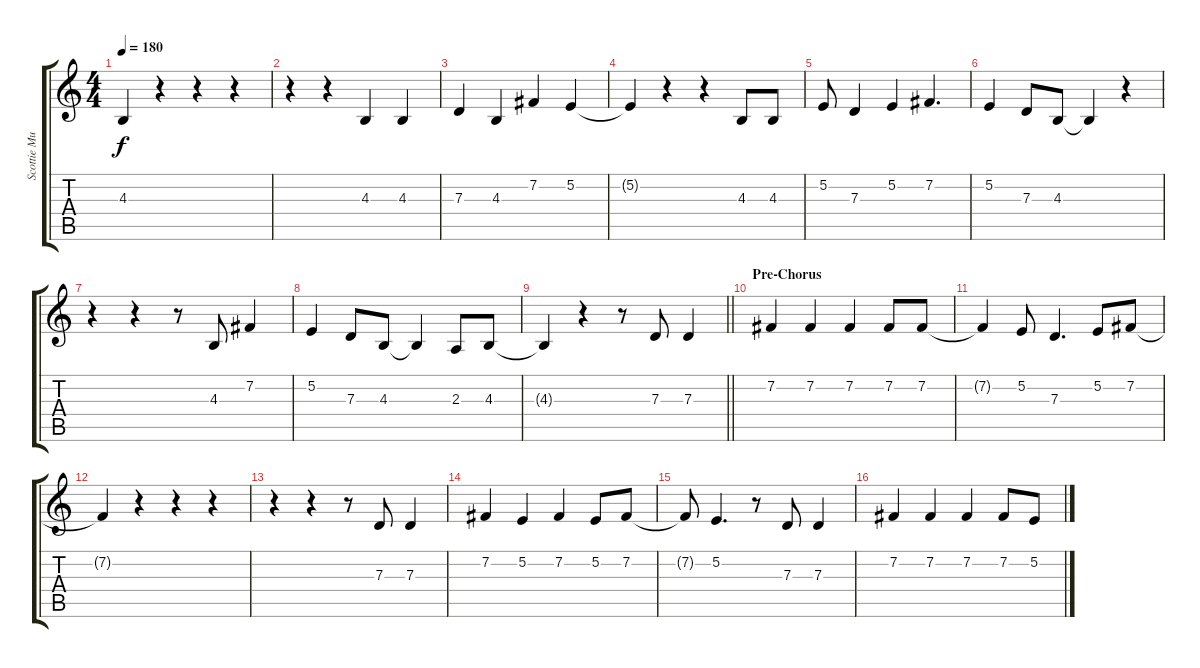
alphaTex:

\track ("Scottie Murphy - Vocals" "Scottie Mu") {instrument altosax}
\staff {score tabs}
\tuning (E4 B3 G3 D3 A2 E2) {hide}
\ts (4 4)
\tempo 180
\clef g2
\ks c
4.3{t}.4{dy f} r.4 r.4 r.4 |
r.4 r.4 4.3.4 4.3.4 |
7.3.4 4.3.4 7.2.4 5.2.4 |
5.2{t}.4 r.4 r.4 4.3.8 4.3.8 |
5.2.8 7.3.4 5.2.4 7.2.4{d} |
5.2.4 7.3.8 4.3.8 4.3{t}.4 r.4 |
r.4 r.4 r.8 4.3.8 7.2.4 |
5.2.4 7.3.8 4.3.8 4.3{t}.4 2.3.8 4.3.8 |
\barLineRight lightlight
4.3{t}.4 r.4 r.8 7.3.8 7.3.4 |
\section ("" "Pre-Chorus")
7.2.4 7.2.4 7.2.4 7.2.8 7.2.8 |
7.2{t}.4 5.2.8 7.3.4{d} 5.2.8 7.2.8 |
7.2{t}.4 r.4 r.4 r.4 |
r.4 r.4 r.8 7.3.8 7.3.4 |
7.2.4 5.2.4 7.2.4 5.2.8 7.2.8 |
7.2{t}.8 5.2.4{d} r.8 7.3.8 7.3.4 |
7.2.4 7.2.4 7.2.4 7.2.8 5.2.8
